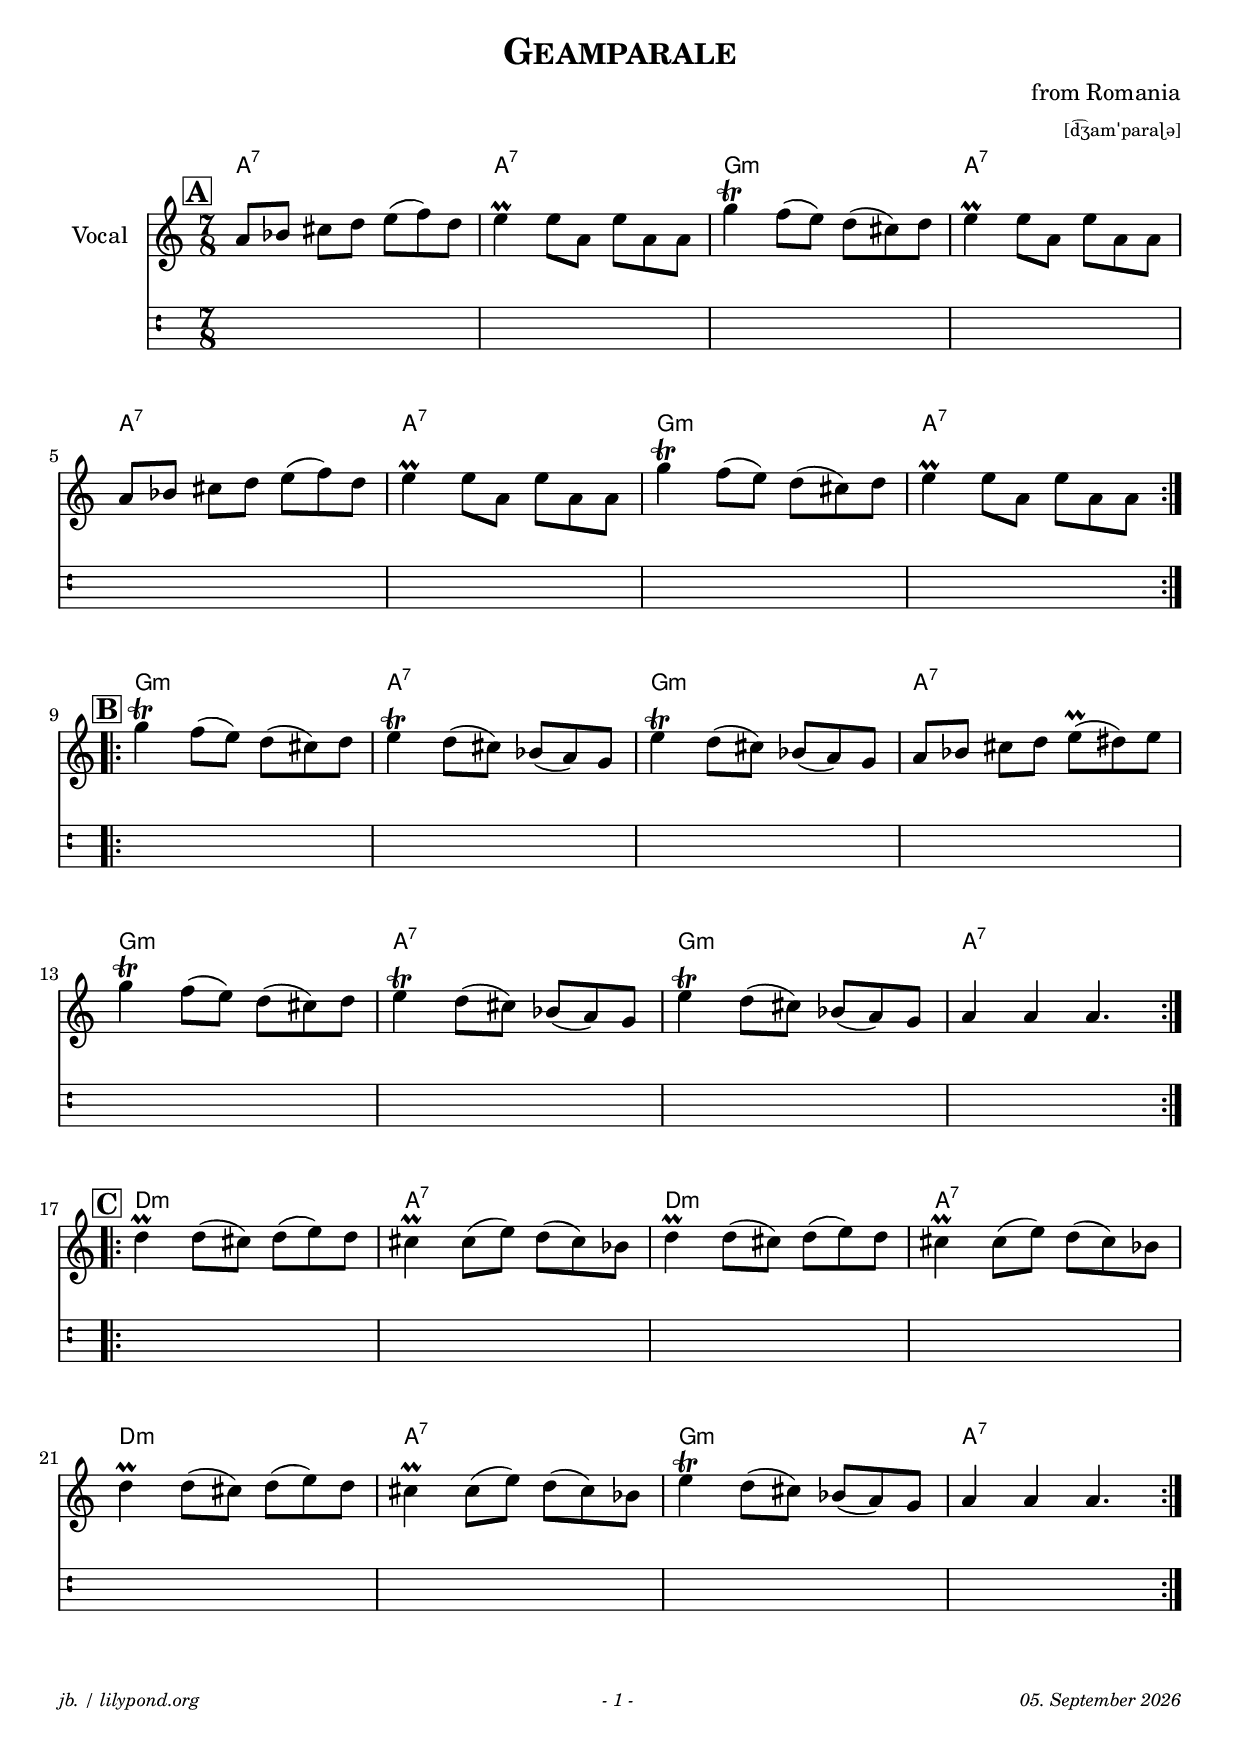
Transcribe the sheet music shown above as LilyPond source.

% tepmlate for a three parts Staff with lyrices and a repeat in it
\version "2.20.0"
\include "../_common/makros.ily"

\version "2.20.0"

piecename_footerline = "Geamparale"

version_date = "03.2023"

\header {
  title = \markup \caps  {"Geamparale"}
  composer = "from Romania"
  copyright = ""
  arranger = \markup  \fontsize #-2 {"[d͡ʒamˈparaɭə]"}
}

\include "../_common/footers.ily"
\footer_common_with_pagenum 


\paper {
  system-system-spacing.padding = #5.8 % spacer between the staff group
  %system-system-spacing.basic-distance = #15
  ragged-last-bottom = ##t
  bottom-margin = 7
}
\version "2.20.0"

\include "../_common/makros.ily"

global = {
    \time 7/8
    \clef treble
    % use 2 2 3 schema for bars
    \set Timing.baseMoment = #(ly:make-moment 1/8)
    \set Timing.beatStructure = 2,2,3
}

% part A : four bars that repeat
aa =  \fixed c'' { 
  a,8 bes, cis d e (f) d | e4\prall  e8 a, e a, a, | g4\trill f8 (e) d (cis) d | e4\prall e8 a, e a, a, }

aaa = { \aa \break 
        \aa }

% part B : three bars same, last different
bb = {
  g4\trill f8 (e) d (cis) d | e4\trill d8(cis) bes,(a,) g, | e4\trill d8(cis) bes,(a,) g, }

bbb = \fixed c''{ 
  \bb | a,8 bes, cis d e\prall (dis) e | 
  \bb | a,4 4 4.}

% part C : two bars same, last different
cc = { 
  d4\prall d8(cis) d(e) d | cis4\prall cis8(e) d(cis) bes,  }

ccc = \fixed c'' { 
  \cc | d4\prall d8(cis) d(e) d | cis4\prall cis8(e) d(cis) bes, | 
  \cc | e4\trill d8 (cis) bes,8 (a,) g,| a,4 4 4. | }

dm = \chordmode { d2:m s4. }
gm = \chordmode { g2:m s4. }
aspt = \chordmode { a2:7 s4. }


voice_part_a =  { 
   \key a \minor
   \mark \box_a
   \repeat volta 2 { \aaa }
   \break
}

chords_part_a =  \chordmode { 
   \repeat volta 2 { \aspt \aspt \gm \aspt \aspt \aspt \gm \aspt }
}


voice_part_b = { 
   \mark \box_b
   \repeat volta 2 { \bbb }
   \break
}

chords_part_b =  \chordmode { 
   \repeat volta 2 { \gm \aspt \gm \aspt \gm \aspt \gm \aspt    }
}


voice_part_c = { 
   \mark \box_c
   \repeat volta 2 { \ccc }
   \break
}

chords_part_c =  \chordmode { 
   \repeat volta 2 { \dm \aspt \dm \aspt \dm \aspt \gm \aspt }
}




\markup \vspace #0 % space between header and score

t={ s2 s4.} % empty bar

\score 
{
  <<
  \new ChordNames {
      \override ChordName.font-size = #0
      \chords_part_a   
      \chords_part_b   
      \chords_part_c  
    }

  \new Staff \with { instrumentName = "Vocal" midiInstrument = "Clarinet"}
    { \global 
      \voice_part_a
      \voice_part_b
      \voice_part_c
    }

  \new Staff % empty
    { \clef "vaticana-do2"
     \repeat volta 2 {\t \t \t \t \t \t \t \t }
     \repeat volta 2 {\t \t \t \t \t \t \t \t }
     \repeat volta 2 {\t \t \t \t \t \t \t \t }
    }

  >>


  \layout { }
  \midi { \tempo 4=120 }
}

